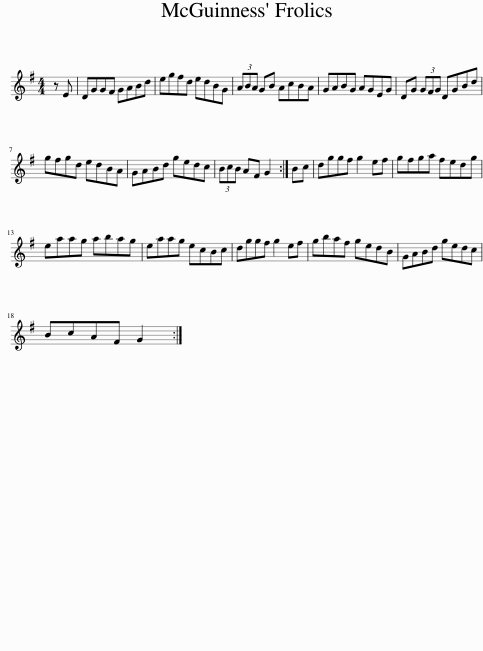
X:1
L:1/8
M:4/4
I:linebreak $
K:G
V:1 treble
V:1
 z E | DGGF GABd | egfd edBG | (3ABA GB AcBA | GABG AGEG | %5
 DG (3GFG DGBd |$ gfgd edBA | GABd gedc | (3BcB AF G2 :| Bc | %10
 dggf g2 ef | gfga fedg |$ eaag abag | eaag ecBc | dggf g2 ef | %15
 gbaf gedB | GABd gedc |$ BcAF G2 :| %18
